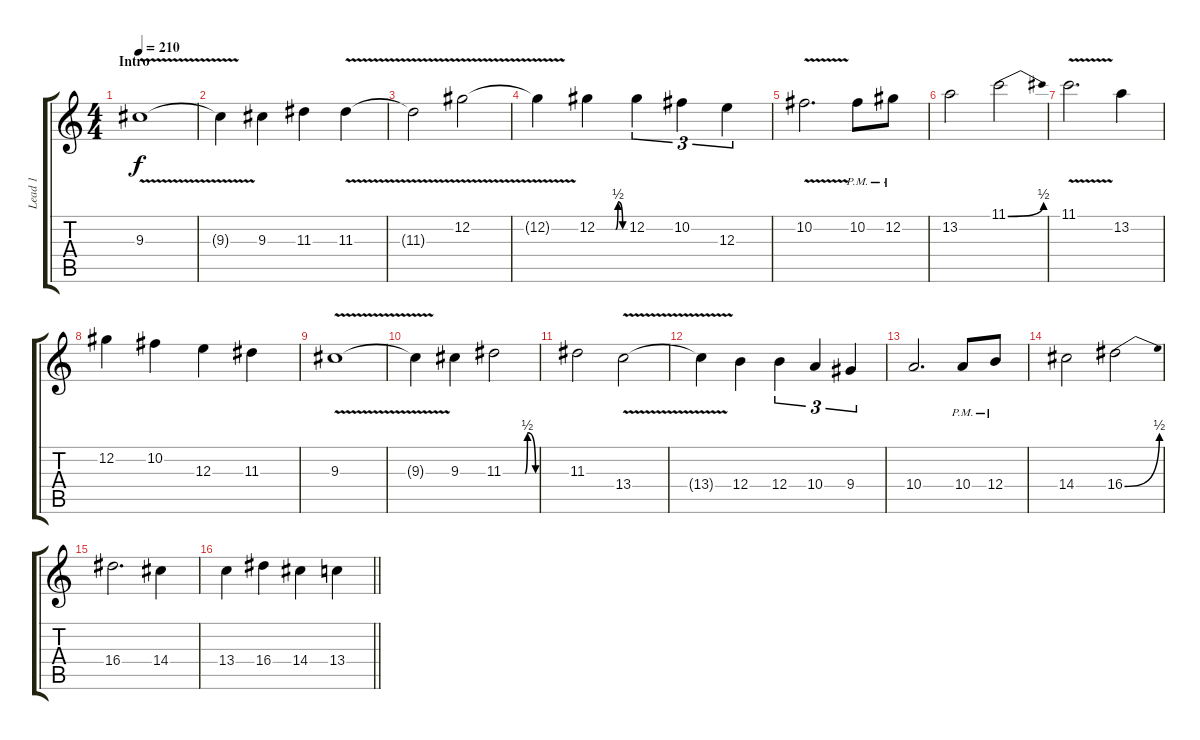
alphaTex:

\track ("Lead 1" "Lead 1") {instrument distortionguitar}
\staff {score tabs}
\tuning (Db4 Ab3 E3 B2 Gb2 Db2) {hide}
\ts (4 4)
\section ("" "Intro")
\tempo 210
\clef g2
\ks c
9.3{v}.1{dy f instrument distortionguitar} |
9.3{t}.4 9.3.4 11.3.4 11.3{v}.4 |
11.3{t}.2 12.2{v}.2 |
12.2{t}.4 12.2{be (custom 0 0 40 0 45 2 55 0 60 0)}.4 12.2.4{tu (3 2)} 10.2.4{tu (3 2)} 12.3.4{tu (3 2)} |
10.2{v}.2{d} 10.2{pm}.8 12.2{pm}.8 |
13.2.2 11.1{be (bend 0 0 60 2)}.2 |
11.1{v}.2{d} 13.2.4 |
12.2.4 10.2.4 12.3.4 11.3.4 |
9.3{v}.1 |
9.3{t}.4 9.3.4 11.3{be (custom 0 0 40 0 45 2 60 0)}.2 |
11.3.2 13.4{v}.2 |
13.4{t}.4 12.4.4 12.4.4{tu (3 2)} 10.4.4{tu (3 2)} 9.4.4{tu (3 2)} |
10.4.2{d} 10.4{pm}.8 12.4{pm}.8 |
14.4.2 16.4{be (bend 0 0 60 2)}.2 |
16.4.2{d} 14.4.4 |
\barLineRight lightlight
13.4.4 16.4.4 14.4.4 13.4.4
